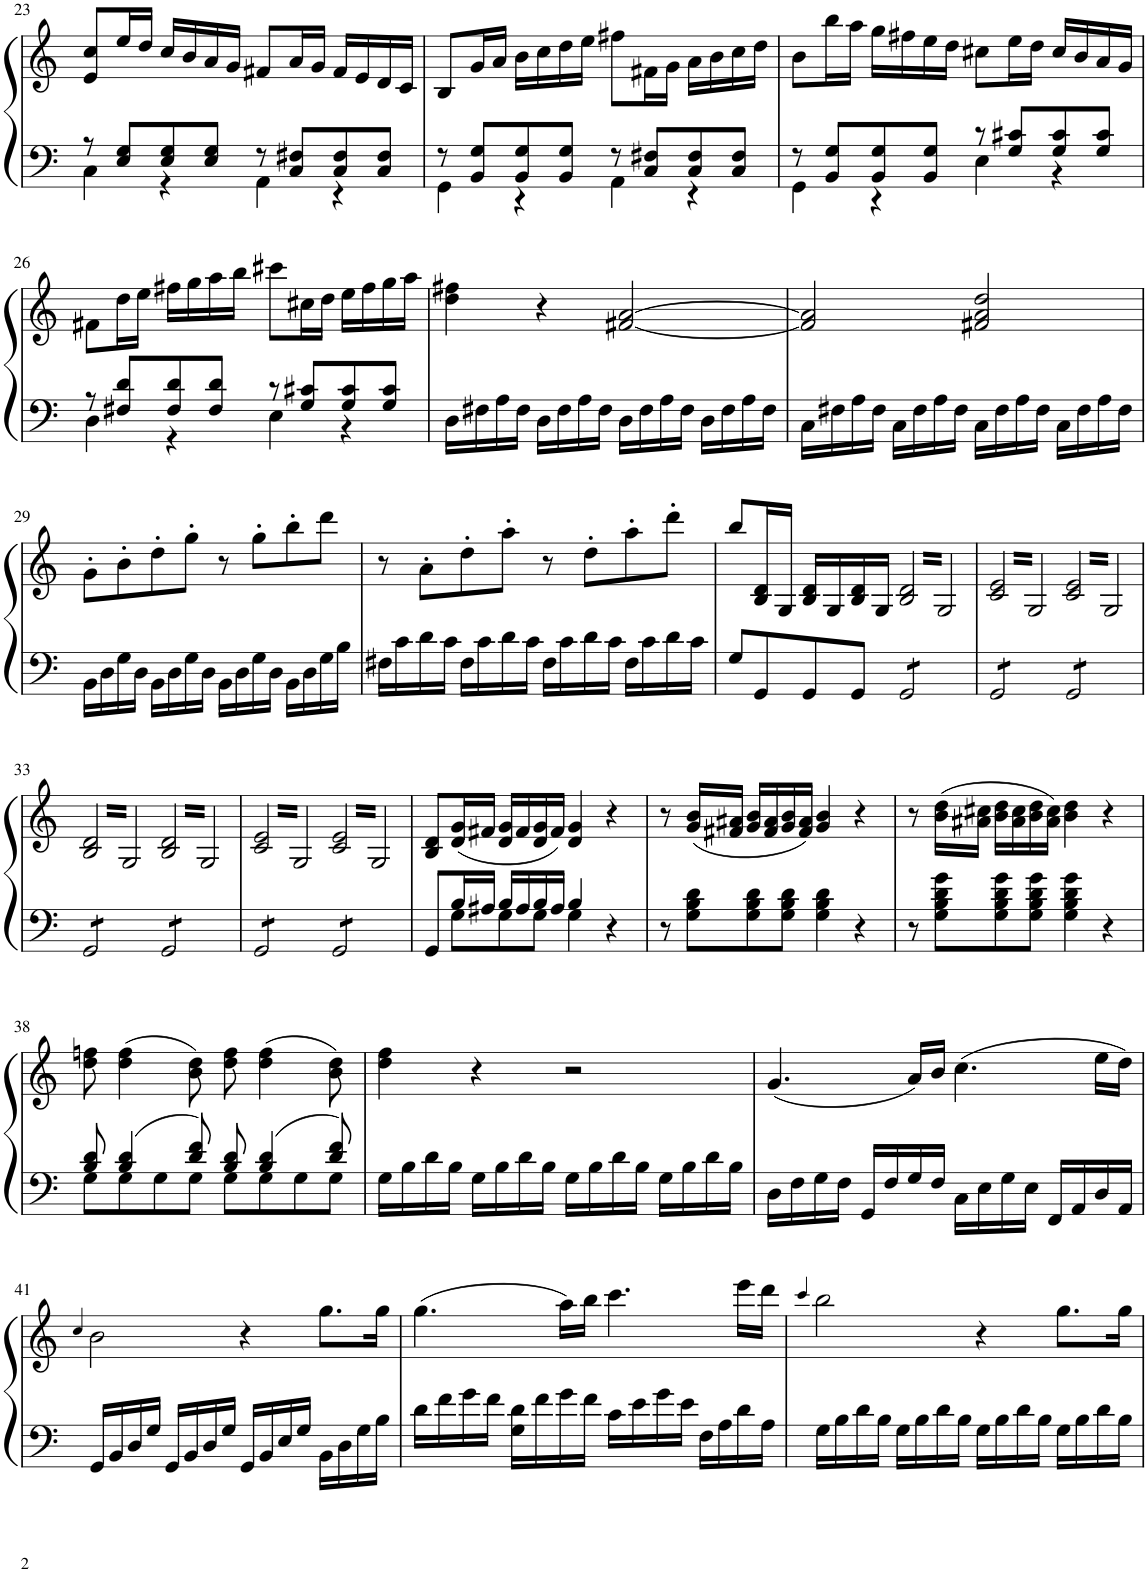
**kern	**kern
*part1	*part1
*staff2	*staff1
*I"Piano	*
*I'Pno.	*
!!LO:PB:g=z
*clefF4	*clefG2
*k[]	*k[]
*M4/4	*M4/4
*met(c)	*met(c)
=23	=23
*^	*
8r	4C\	8e/ 8cc/L
8E/ 8G/L	.	16ee/L
.	.	16dd/JJ
8E/ 8G/	4r	16cc/LL
.	.	16b/
8E/ 8G/J	.	16a/
.	.	16g/JJ
8r	4AA\	8f#X/L
8C/ 8F#X/L	.	16a/L
.	.	16g/JJ
8C/ 8F#/	4r	16f#/LL
.	.	16e/
8C/ 8F#/J	.	16d/
.	.	16c/JJ
=24	=24	=24
8r	4GG\	8B/L
8BB/ 8G/L	.	16g/L
.	.	16a/JJ
8BB/ 8G/	4r	16b\LL
.	.	16cc\
8BB/ 8G/J	.	16dd\
.	.	16ee\JJ
8r	4AA\	8ff#X\L
8C/ 8F#X/L	.	16f#X\L
.	.	16g\JJ
8C/ 8F#/	4r	16a\LL
.	.	16b\
8C/ 8F#/J	.	16cc\
.	.	16dd\JJ
=25	=25	=25
8r	4GG\	8b\L
8BB/ 8G/L	.	16bb\L
.	.	16aa\JJ
8BB/ 8G/	4r	16gg\LL
.	.	16ff#X\
8BB/ 8G/J	.	16ee\
.	.	16dd\JJ
8r	4E\	8cc#X\L
8G/ 8c#X/L	.	16ee\L
.	.	16dd\JJ
8G/ 8c#/	4r	16cc#/LL
.	.	16b/
8G/ 8c#/J	.	16a/
.	.	16g/JJ
!!LO:LB:g=z
=26	=26	=26
8r	4D\	8f#X\L
8F#X/ 8d/L	.	16dd\L
.	.	16ee\JJ
8F#/ 8d/	4r	16ff#X\LL
.	.	16gg\
8F#/ 8d/J	.	16aa\
.	.	16bb\JJ
8r	4E\	8ccc#X\L
8G/ 8c#X/L	.	16cc#X\L
.	.	16dd\JJ
8G/ 8c#/	4r	16ee\LL
.	.	16ff#\
8G/ 8c#/J	.	16gg\
.	.	16aa\JJ
*v	*v	*
=27	=27
16D\LL	4dd\ 4ff#X\
16F#X\	.
16A\	.
16F#\JJ	.
16D\LL	4r
16F#\	.
16A\	.
16F#\JJ	.
16D\LL	[2f#X/ [2a/
16F#\	.
16A\	.
16F#\JJ	.
16D\LL	.
16F#\	.
16A\	.
16F#\JJ	.
=28	=28
16C\LL	2f#/] 2a/]
16F#X\	.
16A\	.
16F#\JJ	.
16C\LL	.
16F#\	.
16A\	.
16F#\JJ	.
16C\LL	2f#X/ 2a/ 2dd/
16F#\	.
16A\	.
16F#\JJ	.
16C\LL	.
16F#\	.
16A\	.
16F#\JJ	.
!!LO:LB:g=z
=29	=29
16BB\LL	8g'\L
16D\	.
16G\	8b'\
16D\JJ	.
16BB\LL	8dd'\
16D\	.
16G\	8gg'\J
16D\JJ	.
16BB\LL	8r
16D\	.
16G\	8gg'\L
16D\JJ	.
16BB\LL	8bb'\
16D\	.
16G\	8ddd\J
16B\JJ	.
=30	=30
16F#X\LL	8r
16c\	.
16d\	8a'\L
16c\JJ	.
16F#\LL	8dd'\
16c\	.
16d\	8aa'\J
16c\JJ	.
16F#\LL	8r
16c\	.
16d\	8dd'\L
16c\JJ	.
16F#\LL	8aa'\
16c\	.
16d\	8ddd'\J
16c\JJ	.
=31	=31
8G/L	8bb/L
8GG/	16B/ 16d/L
.	16G/JJ
8GG/	16B/ 16d/LL
.	16G/
8GG/J	16B/ 16d/
.	16G/JJ
*tremolo	*
*	*tremolo
8GG/L	32B/ 32d/LLL
.	32G/
.	32B/ 32d/
.	32G/
8GG/	32B/ 32d/
.	32G/
.	32B/ 32d/
.	32G/
8GG/	32B/ 32d/
.	32G/
.	32B/ 32d/
.	32G/
8GG/J	32B/ 32d/
.	32G/
.	32B/ 32d/
.	32G/JJJ
=32	=32
8GG/L	32c/ 32e/LLL
.	32G/
.	32c/ 32e/
.	32G/
8GG/	32c/ 32e/
.	32G/
.	32c/ 32e/
.	32G/
8GG/	32c/ 32e/
.	32G/
.	32c/ 32e/
.	32G/
8GG/J	32c/ 32e/
.	32G/
.	32c/ 32e/
.	32G/JJJ
8GG/L	32c/ 32e/LLL
.	32G/
.	32c/ 32e/
.	32G/
8GG/	32c/ 32e/
.	32G/
.	32c/ 32e/
.	32G/
8GG/	32c/ 32e/
.	32G/
.	32c/ 32e/
.	32G/
8GG/J	32c/ 32e/
.	32G/
.	32c/ 32e/
.	32G/JJJ
!!LO:LB:g=z
=33	=33
8GG/L	32B/ 32d/LLL
.	32G/
.	32B/ 32d/
.	32G/
8GG/	32B/ 32d/
.	32G/
.	32B/ 32d/
.	32G/
8GG/	32B/ 32d/
.	32G/
.	32B/ 32d/
.	32G/
8GG/J	32B/ 32d/
.	32G/
.	32B/ 32d/
.	32G/JJJ
8GG/L	32B/ 32d/LLL
.	32G/
.	32B/ 32d/
.	32G/
8GG/	32B/ 32d/
.	32G/
.	32B/ 32d/
.	32G/
8GG/	32B/ 32d/
.	32G/
.	32B/ 32d/
.	32G/
8GG/J	32B/ 32d/
.	32G/
.	32B/ 32d/
.	32G/JJJ
=34	=34
8GG/L	32c/ 32e/LLL
.	32G/
.	32c/ 32e/
.	32G/
8GG/	32c/ 32e/
.	32G/
.	32c/ 32e/
.	32G/
8GG/	32c/ 32e/
.	32G/
.	32c/ 32e/
.	32G/
8GG/J	32c/ 32e/
.	32G/
.	32c/ 32e/
.	32G/JJJ
8GG/L	32c/ 32e/LLL
.	32G/
.	32c/ 32e/
.	32G/
8GG/	32c/ 32e/
.	32G/
.	32c/ 32e/
.	32G/
8GG/	32c/ 32e/
.	32G/
.	32c/ 32e/
.	32G/
8GG/J	32c/ 32e/
*Xtremolo	*
.	32G/
.	32c/ 32e/
.	32G/JJJ
*	*Xtremolo
=35	=35
*^	*
8GG/L	8ryy	8B/ 8d/L
.	.	.
.	.	.
.	.	.
16B/L	8G\L	(16d/ 16g/L
.	.	.
16A#X/JJ	.	16f#X/JJ
.	.	.
16B/LL	8G\	16d/ 16g/LL
16A#/	.	16f#/
16B/	8G\J	16d/ 16g/
16A#/JJ	.	16f#/JJ)
4B/	4G\	4d/ 4g/
4r	4ryy	4r
*v	*v	*
=36	=36
8r	8r
8G\ 8B\ 8d\L	(16g/ 16b/LL
.	16f#X/ 16a#X/JJ
8G\ 8B\ 8d\	16g/ 16b/LL
.	16f#/ 16a#/
8G\ 8B\ 8d\J	16g/ 16b/
.	16f#/ 16a#/JJ)
4G\ 4B\ 4d\	4g/ 4b/
4r	4r
=37	=37
8r	8r
8G\ 8B\ 8d\ 8g\L	(16b\ 16dd\LL
.	16a#X\ 16cc#X\JJ
8G\ 8B\ 8d\ 8g\	16b\ 16dd\LL
.	16a#\ 16cc#\
8G\ 8B\ 8d\ 8g\J	16b\ 16dd\
.	16a#\ 16cc#\JJ)
4G\ 4B\ 4d\ 4g\	4b\ 4dd\
4r	4r
!!LO:LB:g=z
=38	=38
*^	*
8B/ 8d/	8G\L	8dd\ 8ffn\
4B/ 4d/	8G\	(4dd\ 4ff\
.	8G\	.
8d/ 8f/	8G\J	8b\ 8dd\)
8B/ 8d/	8G\L	8dd\ 8ff\
4B/ 4d/	8G\	(4dd\ 4ff\
.	8G\	.
8d/ 8f/	8G\J	8b\ 8dd\)
*v	*v	*
=39	=39
16G\LL	4dd\ 4ff\
16B\	.
16d\	.
16B\JJ	.
16G\LL	4r
16B\	.
16d\	.
16B\JJ	.
16G\LL	2r
16B\	.
16d\	.
16B\JJ	.
16G\LL	.
16B\	.
16d\	.
16B\JJ	.
=40	=40
16D\LL	(4.g/
16F\	.
16G\	.
16F\JJ	.
16GG/LL	.
16F/	.
16G/	16a/LL)
16F/JJ	16b/JJ
16C\LL	(4.cc\
16E\	.
16G\	.
16E\JJ	.
16FF/LL	.
16AA/	.
16D/	16ee\LL
16AA/JJ	16dd\JJ)
!!LO:LB:g=z
=41	=41
.	4qcc/
16GG/LL	2b\
16BB/	.
16D/	.
16G/JJ	.
16GG/LL	.
16BB/	.
16D/	.
16G/JJ	.
16GG/LL	4r
16BB/	.
16E/	.
16G/JJ	.
16BB\LL	8.gg\L
16D\	.
16G\	.
16B\JJ	16gg\Jk
=42	=42
16d\LL	(4.gg\
16f\	.
16g\	.
16f\JJ	.
16G\ 16d\LL	.
16f\	.
16g\	16aa\LL)
16f\JJ	16bb\JJ
16c\LL	4.ccc\
16e\	.
16g\	.
16e\JJ	.
16F\LL	.
16A\	.
16d\	16eee\LL
16A\JJ	16ddd\JJ
=43	=43
.	4qccc/
16G\LL	2bb\
16B\	.
16d\	.
16B\JJ	.
16G\LL	.
16B\	.
16d\	.
16B\JJ	.
16G\LL	4r
16B\	.
16d\	.
16B\JJ	.
16G\LL	8.gg\L
16B\	.
16d\	.
16B\JJ	16gg\Jk
=	=
*-	*-
